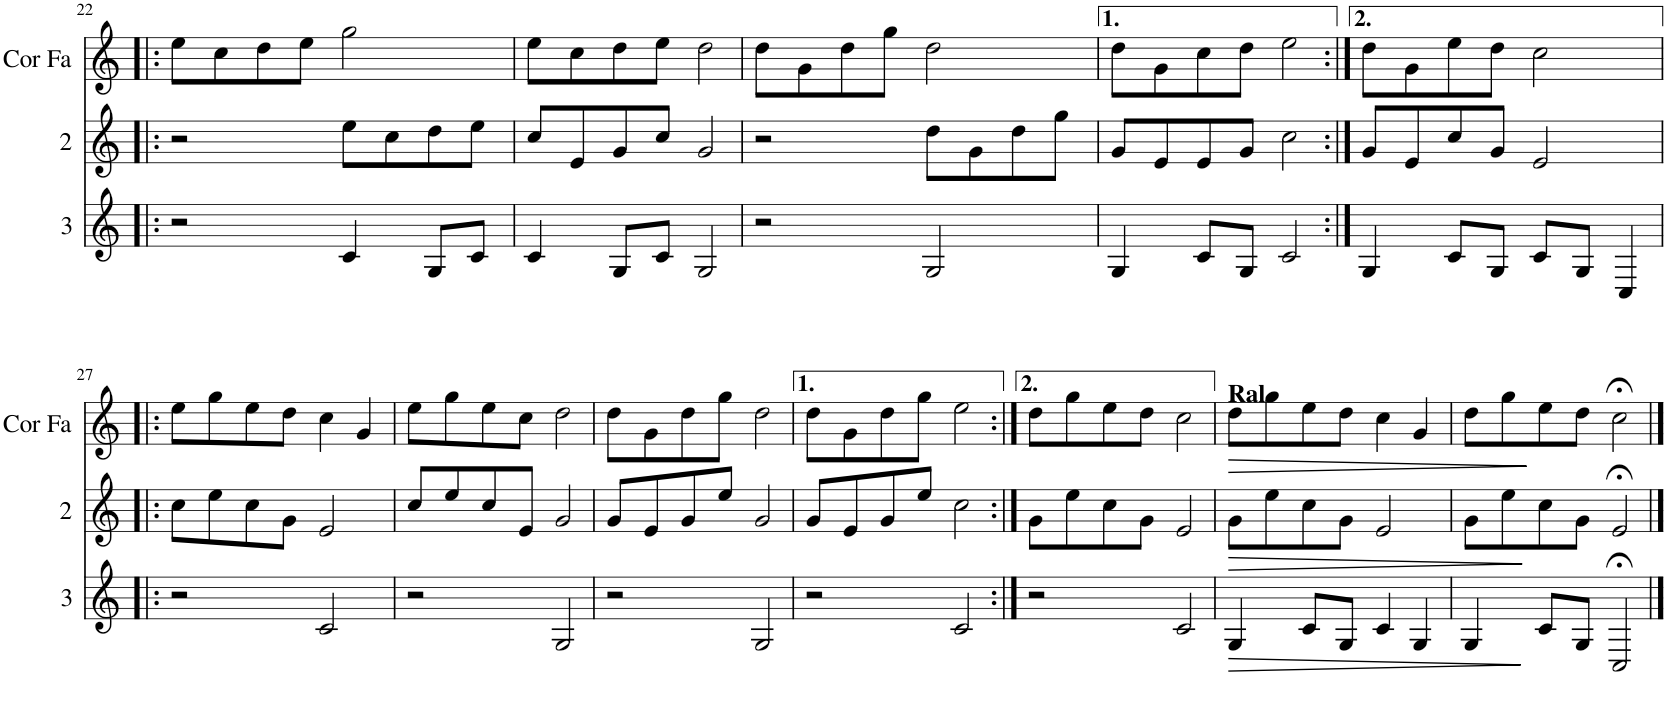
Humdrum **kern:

**kern	**dynam	**kern	**dynam	**kern	**dynam
*part3	*part3	*part2	*part2	*part1	*part1
*staff3	*staff3	*staff2	*staff2	*staff1	*staff1
*I"Cor 3	*	*I"Cor 2	*	*I"Cor 1	*
!!LO:PB:g=z
*clefG2	*	*clefG2	*	*clefG2	*
*Trd4c7	*	*Trd4c7	*	*Trd4c7	*
*k[]	*	*k[]	*	*k[]	*
*M4/4	*	*M4/4	*	*M4/4	*
=22!|:	=22!|:	=22!|:	=22!|:	=22!|:	=22!|:
2r	.	2r	.	8ee\L	.
.	.	.	.	8cc\	.
.	.	.	.	8dd\	.
.	.	.	.	8ee\J	.
4c/	.	8ee\L	.	2gg\	.
.	.	8cc\	.	.	.
8G/L	.	8dd\	.	.	.
8c/J	.	8ee\J	.	.	.
=23	=23	=23	=23	=23	=23
4c/	.	8cc/L	.	8ee\L	.
.	.	8e/	.	8cc\	.
8G/L	.	8g/	.	8dd\	.
8c/J	.	8cc/J	.	8ee\J	.
2G/	.	2g/	.	2dd\	.
=24	=24	=24	=24	=24	=24
2r	.	2r	.	8dd\L	.
.	.	.	.	8g\	.
.	.	.	.	8dd\	.
.	.	.	.	8gg\J	.
2G/	.	8dd\L	.	2dd\	.
.	.	8g\	.	.	.
.	.	8dd\	.	.	.
.	.	8gg\J	.	.	.
=25	=25	=25	=25	=25	=25
4G/	.	8g/L	.	8dd\L	.
.	.	8e/	.	8g\	.
8c/L	.	8e/	.	8cc\	.
8G/J	.	8g/J	.	8dd\J	.
2c/	.	2cc\	.	2ee\	.
=26:|!	=26:|!	=26:|!	=26:|!	=26:|!	=26:|!
4G/	.	8g/L	.	8dd\L	.
.	.	8e/	.	8g\	.
8c/L	.	8cc/	.	8ee\	.
8G/J	.	8g/J	.	8dd\J	.
8c/L	.	2e/	.	2cc\	.
8G/J	.	.	.	.	.
4C/	.	.	.	.	.
!!LO:LB:g=z
=27!|:	=27!|:	=27!|:	=27!|:	=27!|:	=27!|:
2r	.	8cc\L	.	8ee\L	.
.	.	8ee\	.	8gg\	.
.	.	8cc\	.	8ee\	.
.	.	8g\J	.	8dd\J	.
2c/	.	2e/	.	4cc\	.
.	.	.	.	4g/	.
=28	=28	=28	=28	=28	=28
2r	.	8cc/L	.	8ee\L	.
.	.	8ee/	.	8gg\	.
.	.	8cc/	.	8ee\	.
.	.	8e/J	.	8cc\J	.
2G/	.	2g/	.	2dd\	.
=29	=29	=29	=29	=29	=29
2r	.	8g/L	.	8dd\L	.
.	.	8e/	.	8g\	.
.	.	8g/	.	8dd\	.
.	.	8ee/J	.	8gg\J	.
2G/	.	2g/	.	2dd\	.
=30	=30	=30	=30	=30	=30
2r	.	8g/L	.	8dd\L	.
.	.	8e/	.	8g\	.
.	.	8g/	.	8dd\	.
.	.	8ee/J	.	8gg\J	.
2c/	.	2cc\	.	2ee\	.
=31:|!	=31:|!	=31:|!	=31:|!	=31:|!	=31:|!
2r	.	8g\L	.	8dd\L	.
.	.	8ee\	.	8gg\	.
.	.	8cc\	.	8ee\	.
.	.	8g\J	.	8dd\J	.
2c/	.	2e/	.	2cc\	.
=32	=32	=32	=32	=32	=32
!	!	!	!	!LO:TX:a:B:t=Ral.	!
!	!LO:HP:b	!	!LO:HP:b	!	!LO:HP:b
4G/	>	8g\L	>	8dd\L	>
.	.	8ee\	.	8gg\	.
8c/L	.	8cc\	.	8ee\	.
8G/J	.	8g\J	.	8dd\J	.
4c/	.	2e/	.	4cc\	.
4G/	.	.	.	4g/	.
.	]	.	]	.	]
=33	=33	=33	=33	=33	=33
4G/	.	8g\L	.	8dd\L	.
.	.	8ee\	.	8gg\	.
8c/L	.	8cc\	.	8ee\	.
8G/J	.	8g\J	.	8dd\J	.
2C;</	.	2e;</	.	2cc;<\	.
==	==	==	==	==	==
*-	*-	*-	*-	*-	*-
